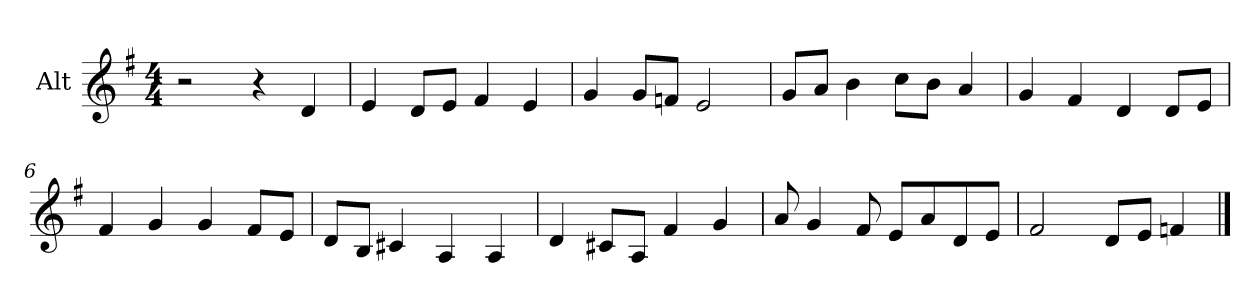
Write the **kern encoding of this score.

**kern
*part1
*staff1
*I"Alt
*I'A
*clefG2
*k[f#]
*M4/4
=1
2r
4r
4d/
=2
4e/
8d/L
8e/J
4f#/
4e/
=3
4g/
8g/L
8fn/J
2e/
=4
8g/L
8a/J
4b\
8cc\L
8b\J
4a/
=5
4g/
4f#/
4d/
8d/L
8e/J
=6
4f#/
4g/
4g/
8f#/L
8e/J
=7
8d/L
8B/J
4c#X/
4A/
4A/
!!LO:LB:g=z
=8
4d/
8c#X/L
8A/J
4f#/
4g/
=9
8a/
4g/
8f#/
8e/L
8a/
8d/
8e/J
=10
2f#/
8d/L
8e/J
4fn/
==
*-
